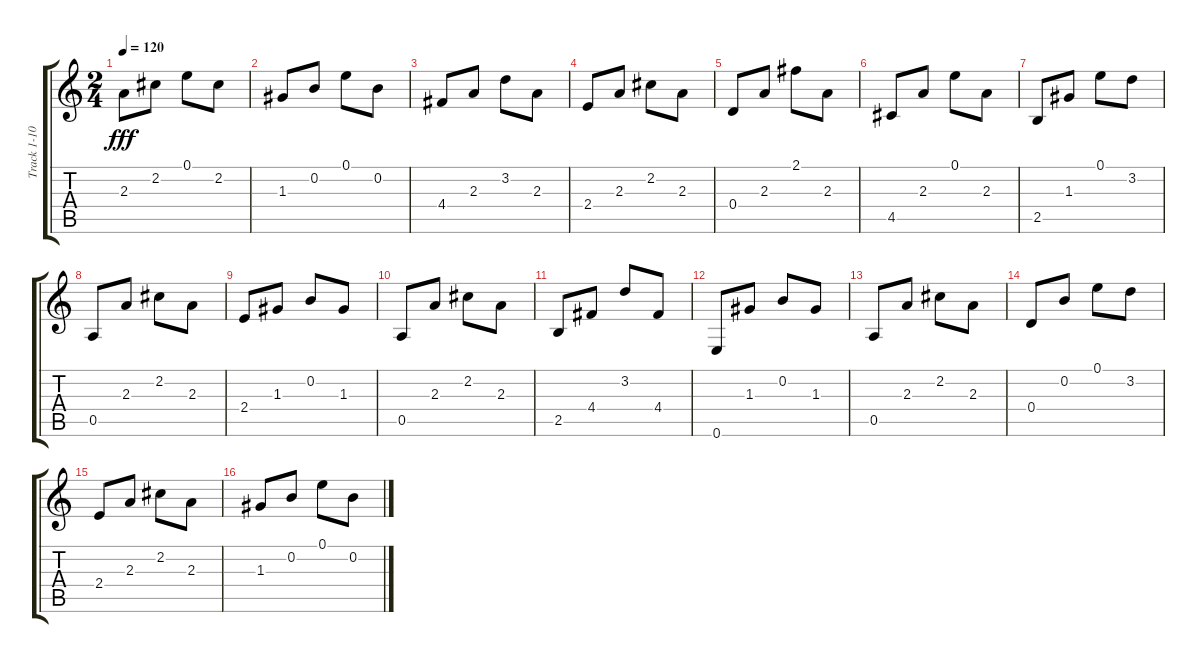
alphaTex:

\track ("Track" "Track 1-10") {instrument acousticguitarnylon}
\staff {score tabs}
\tuning (E4 B3 G3 D3 A2 E2) {hide}
\ts (2 4)
\tempo 120
\clef g2
\ks c
2.3.8{dy fff} 2.2.8 0.1.8 2.2.8 |
1.3.8 0.2.8 0.1.8 0.2.8 |
4.4.8 2.3.8 3.2.8 2.3.8 |
2.4.8 2.3.8 2.2.8 2.3.8 |
0.4.8 2.3.8 2.1.8 2.3.8 |
4.5.8 2.3.8 0.1.8 2.3.8 |
2.5.8 1.3.8 0.1.8 3.2.8 |
0.5.8 2.3.8 2.2.8 2.3.8 |
2.4.8 1.3.8 0.2.8 1.3.8 |
0.5.8 2.3.8 2.2.8 2.3.8 |
2.5.8 4.4.8 3.2.8 4.4.8 |
0.6.8 1.3.8 0.2.8 1.3.8 |
0.5.8 2.3.8 2.2.8 2.3.8 |
0.4.8 0.2.8 0.1.8 3.2.8 |
2.4.8 2.3.8 2.2.8 2.3.8 |
1.3.8 0.2.8 0.1.8 0.2.8
